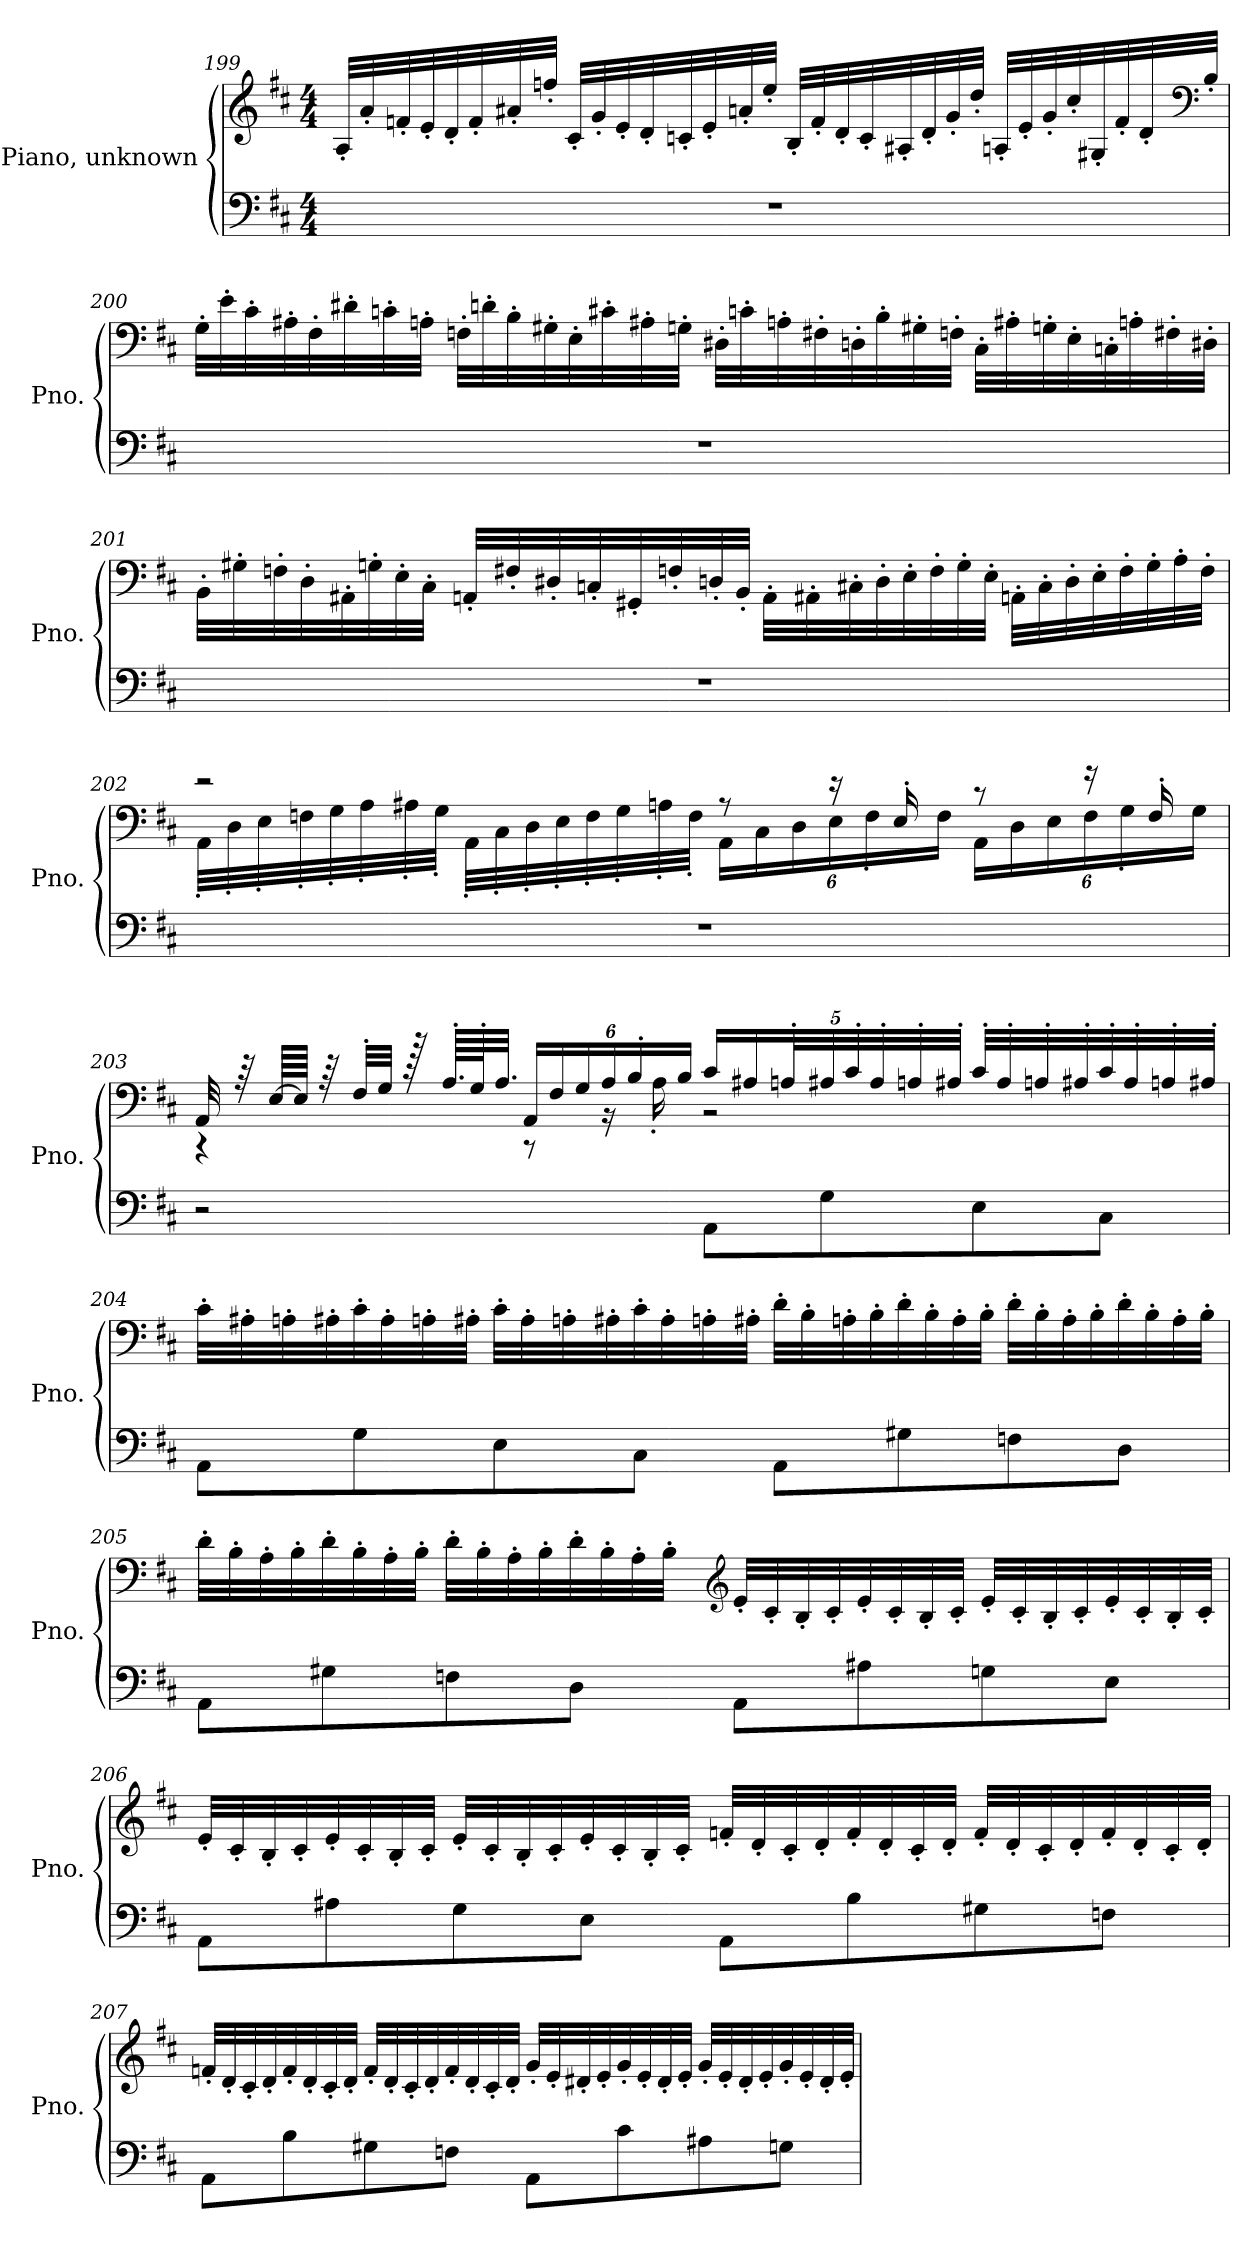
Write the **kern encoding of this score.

**kern	**kern
*part1	*part1
*staff2	*staff1
*I"Piano, unknown	*
*I'Pno.	*
!!LO:LB:g=z
*clefF4	*clefG2
*k[f#c#]	*k[f#c#]
*M4/4	*M4/4
=199	=199
1r	32A'/LLL
.	32a'/
.	32fn'/
.	32e'/
.	32d'/
.	32f'/
.	32a#X'/
.	32ffn'/JJJ
.	32c#'/LLL
.	32g'/
.	32e'/
.	32d'/
.	32cn'/
.	32e'/
.	32an'/
.	32ee'/JJJ
.	32B'/LLL
.	32f'/
.	32d'/
.	32c'/
.	32A#X'/
.	32d'/
.	32g'/
.	32dd'/JJJ
.	32An'/LLL
.	32e'/
.	32g'/
.	32cc#'/
.	32G#X'/
.	32f'/
.	32d'/
*	*clefF4
.	32B'/JJJ
!!LO:LB:g=z
=200	=200
1r	32G'\LLL
.	32e'\
.	32c#'\
.	32A#X'\
.	32F#'\
.	32d#X'\
.	32cn'\
.	32An'\JJJ
.	32Fn'\LLL
.	32dn'\
.	32B'\
.	32G#X'\
.	32E'\
.	32c#X'\
.	32A#X'\
.	32Gn'\JJJ
.	32D#X'\LLL
.	32cn'\
.	32An'\
.	32F#X'\
.	32Dn'\
.	32B'\
.	32G#X'\
.	32Fn'\JJJ
.	32C#'\LLL
.	32A#X'\
.	32Gn'\
.	32E'\
.	32Cn'\
.	32An'\
.	32F#X'\
.	32D#X'\JJJ
!!LO:PB:g=z
=201	=201
1r	32BB'\LLL
.	32G#X'\
.	32Fn'\
.	32D'\
.	32AA#X'\
.	32Gn'\
.	32E'\
.	32C#'\JJJ
.	32AAn'/LLL
.	32F#X'/
.	32D#X'/
.	32Cn'/
.	32GG#X'/
.	32Fn'/
.	32Dn'/
.	32BB'/JJJ
.	32AA'\LLL
.	32AA#X'\
.	32C#X'\
.	32D'\
.	32E'\
.	32F'\
.	32G'\
.	32E'\JJJ
.	32AAn'\LLL
.	32C#'\
.	32D'\
.	32E'\
.	32F'\
.	32G'\
.	32A'\
.	32F'\JJJ
!!LO:LB:g=z
=202	=202
*	*^
1r	2r	32AA'\LLL
.	.	32D'\
.	.	32E'\
.	.	32Fn'\
.	.	32G'\
.	.	32A'\
.	.	32A#X'\
.	.	32G'\JJJ
.	.	32AA'\LLL
.	.	32C#'\
.	.	32D'\
.	.	32E'\
.	.	32F'\
.	.	32G'\
.	.	32An'\
.	.	32F'\JJJ
*	*	*Xbrackettup
.	8r	24AA\LL
.	.	24C#\
.	.	24D\
.	16r	24E\
.	.	24F'\
.	16E'/	.
.	.	24F\JJ
.	8r	24AA\LL
.	.	24D\
.	.	24E\
.	16r	24F\
.	.	24G'\
.	16F'/	.
.	.	24G\JJ
!!LO:LB:g=z	!!
=203	=203	=203
2r	32AA/	4r
.	64r	.
.	[64E/LLLL	.
.	64E/JJJJ]	.
.	64r	.
.	32F#'/LLL	.
.	32G/JJJ	.
.	128r	.
.	64.A'/LLLL	.
.	64G'/J	.
.	32.A/JJJ	.
.	24AA/LL	8r
.	24F#/	.
.	24G/	.
.	24A/	16r
.	24B'/	.
.	.	16A'\
.	24B/JJ	.
8AA\L	20c#/LL	2r
.	20A#X/	.
.	40An'/L	.
8G\	40A#X/	.
.	40c#'/	.
.	40A#'/	.
.	40An'/	.
.	40A#X'/JJJ	.
8E\	32c#'/LLL	.
.	32A#'/	.
.	32An'/	.
.	32A#X'/	.
8C#\J	32c#'/	.
.	32A#'/	.
.	32An'/	.
.	32A#X'/JJJ	.
*	*v	*v
!!LO:LB:g=z
=204	=204
8AA\L	32c#'\LLL
.	32A#X'\
.	32An'\
.	32A#X'\
8G\	32c#'\
.	32A#'\
.	32An'\
.	32A#X'\JJJ
8E\	32c#'\LLL
.	32A#'\
.	32An'\
.	32A#X'\
8C#\J	32c#'\
.	32A#'\
.	32An'\
.	32A#X'\JJJ
8AA\L	32d'\LLL
.	32B'\
.	32An'\
.	32B'\
8G#X\	32d'\
.	32B'\
.	32A'\
.	32B'\JJJ
8Fn\	32d'\LLL
.	32B'\
.	32A'\
.	32B'\
8D\J	32d'\
.	32B'\
.	32A'\
.	32B'\JJJ
!!LO:LB:g=z
=205	=205
8AA\L	32d'\LLL
.	32B'\
.	32A'\
.	32B'\
8G#X\	32d'\
.	32B'\
.	32A'\
.	32B'\JJJ
8Fn\	32d'\LLL
.	32B'\
.	32A'\
.	32B'\
8D\J	32d'\
.	32B'\
.	32A'\
.	32B'\JJJ
*	*clefG2
8AA\L	32e'/LLL
.	32c#'/
.	32B'/
.	32c#'/
8A#X\	32e'/
.	32c#'/
.	32B'/
.	32c#'/JJJ
8Gn\	32e'/LLL
.	32c#'/
.	32B'/
.	32c#'/
8E\J	32e'/
.	32c#'/
.	32B'/
.	32c#'/JJJ
!!LO:LB:g=z
=206	=206
8AA\L	32e'/LLL
.	32c#'/
.	32B'/
.	32c#'/
8A#X\	32e'/
.	32c#'/
.	32B'/
.	32c#'/JJJ
8G\	32e'/LLL
.	32c#'/
.	32B'/
.	32c#'/
8E\J	32e'/
.	32c#'/
.	32B'/
.	32c#'/JJJ
8AA\L	32fn'/LLL
.	32d'/
.	32c#'/
.	32d'/
8B\	32f'/
.	32d'/
.	32c#'/
.	32d'/JJJ
8G#X\	32f'/LLL
.	32d'/
.	32c#'/
.	32d'/
8Fn\J	32f'/
.	32d'/
.	32c#'/
.	32d'/JJJ
!!LO:PB:g=z
=207	=207
8AA\L	32fn'/LLL
.	32d'/
.	32c#'/
.	32d'/
8B\	32f'/
.	32d'/
.	32c#'/
.	32d'/JJJ
8G#X\	32f'/LLL
.	32d'/
.	32c#'/
.	32d'/
8Fn\J	32f'/
.	32d'/
.	32c#'/
.	32d'/JJJ
8AA\L	32g'/LLL
.	32e'/
.	32d#X'/
.	32e'/
8c#\	32g'/
.	32e'/
.	32d#'/
.	32e'/JJJ
8A#X\	32g'/LLL
.	32e'/
.	32d#'/
.	32e'/
8Gn\J	32g'/
.	32e'/
.	32d#'/
.	32e'/JJJ
=	=
*-	*-
